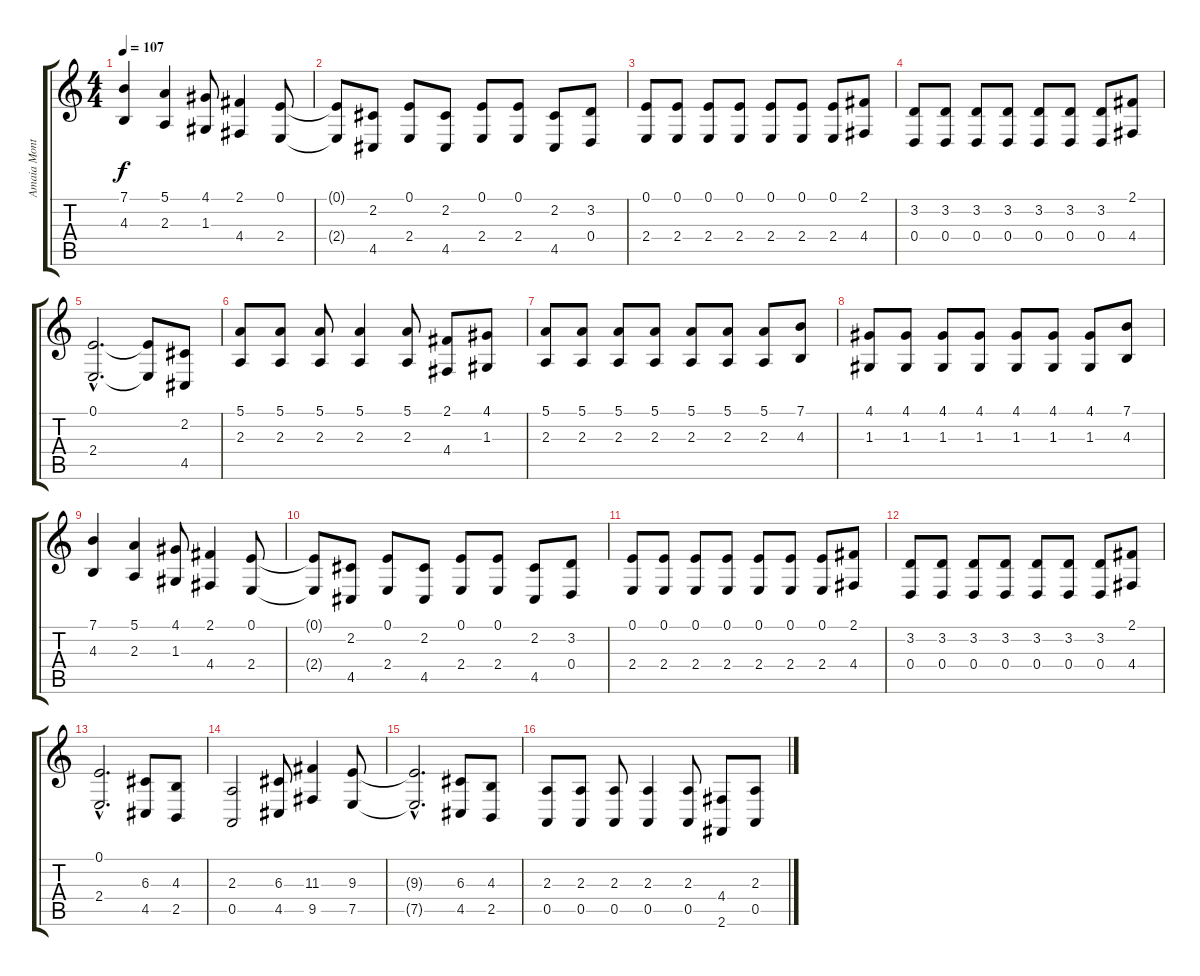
\track ("Amaia Montero" "Amaia Mont") {instrument choiraahs}
\staff {score tabs}
\tuning (E4 B3 G3 D3 A2 E2) {hide}
\ts (4 4)
\tempo 107
\clef g2
\ks c
(7.1 4.3).4{dy f} (5.1 2.3).4 (4.1 1.3).8 (2.1 4.4).4 (0.1 2.4).8 |
(0.1{t} 2.4{t}).8 (2.2 4.5).8 (0.1 2.4).8 (2.2 4.5).8 (0.1 2.4).8 (0.1 2.4).8 (2.2 4.5).8 (3.2 0.4).8 |
(0.1 2.4).8 (0.1 2.4).8 (0.1 2.4).8 (0.1 2.4).8 (0.1 2.4).8 (0.1 2.4).8 (0.1 2.4).8 (2.1 4.4).8 |
(3.2 0.4).8 (3.2 0.4).8 (3.2 0.4).8 (3.2 0.4).8 (3.2 0.4).8 (3.2 0.4).8 (3.2 0.4).8 (2.1 4.4).8 |
(0.1{hac} 2.4{hac}).2{d} (0.1{t} 2.4{t}).8 (2.2 4.5).8 |
(5.1 2.3).8 (5.1 2.3).8 (5.1 2.3).8 (5.1 2.3).4 (5.1 2.3).8 (2.1 4.4).8 (4.1 1.3).8 |
(5.1 2.3).8 (5.1 2.3).8 (5.1 2.3).8 (5.1 2.3).8 (5.1 2.3).8 (5.1 2.3).8 (5.1 2.3).8 (7.1 4.3).8 |
(4.1 1.3).8 (4.1 1.3).8 (4.1 1.3).8 (4.1 1.3).8 (4.1 1.3).8 (4.1 1.3).8 (4.1 1.3).8 (7.1 4.3).8 |
(7.1 4.3).4 (5.1 2.3).4 (4.1 1.3).8 (2.1 4.4).4 (0.1 2.4).8 |
(0.1{t} 2.4{t}).8 (2.2 4.5).8 (0.1 2.4).8 (2.2 4.5).8 (0.1 2.4).8 (0.1 2.4).8 (2.2 4.5).8 (3.2 0.4).8 |
(0.1 2.4).8 (0.1 2.4).8 (0.1 2.4).8 (0.1 2.4).8 (0.1 2.4).8 (0.1 2.4).8 (0.1 2.4).8 (2.1 4.4).8 |
(3.2 0.4).8 (3.2 0.4).8 (3.2 0.4).8 (3.2 0.4).8 (3.2 0.4).8 (3.2 0.4).8 (3.2 0.4).8 (2.1 4.4).8 |
(0.1{hac} 2.4{hac}).2{d} (6.3 4.5).8 (4.3 2.5).8 |
(2.3 0.5).2 (6.3 4.5).8 (11.3 9.5).4 (9.3 7.5).8 |
(9.3{hac t} 7.5{hac t}).2{d} (6.3 4.5).8 (4.3 2.5).8 |
(2.3 0.5).8 (2.3 0.5).8 (2.3 0.5).8 (2.3 0.5).4 (2.3 0.5).8 (4.4 2.6).8 (2.3 0.5).8
